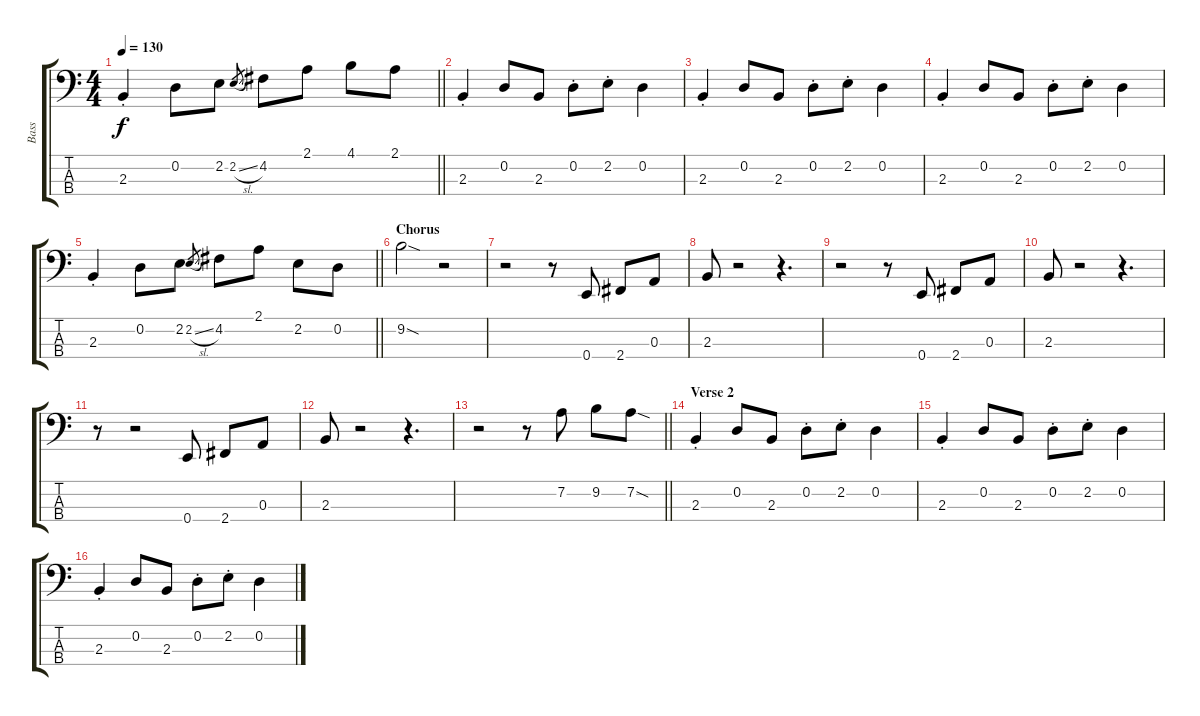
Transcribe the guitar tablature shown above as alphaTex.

\track ("Bass" "Bass") {instrument electricbassfinger}
\staff {score tabs}
\tuning (G2 D2 A1 E1) {hide}
\ts (4 4)
\tempo 130
\clef f4
\barLineRight lightlight
\ks c
2.3{st}.4{dy f} 0.2.8 2.2.8 2.2{sl}.8{gr} 4.2.8 2.1.8 4.1.8 2.1.8 |
2.3{st}.4 0.2.8 2.3.8 0.2{st}.8 2.2{st}.8 0.2.4 |
2.3{st}.4 0.2.8 2.3.8 0.2{st}.8 2.2{st}.8 0.2.4 |
2.3{st}.4 0.2.8 2.3.8 0.2{st}.8 2.2{st}.8 0.2.4 |
\barLineRight lightlight
2.3{st}.4 0.2.8 2.2.8 2.2{sl}.8{gr} 4.2.8 2.1.8 2.2.8 0.2.8 |
\section ("" "Chorus")
9.2{sod}.2 r.2 |
r.2 r.8 0.4.8 2.4.8 0.3.8 |
2.3.8 r.2 r.4{d} |
r.2 r.8 0.4.8 2.4.8 0.3.8 |
2.3.8 r.2 r.4{d} |
r.8 r.2 0.4.8 2.4.8 0.3.8 |
2.3.8 r.2 r.4{d} |
\barLineRight lightlight
r.2 r.8 7.2.8 9.2.8 7.2{sod}.8 |
\section ("" "Verse 2")
2.3{st}.4 0.2.8 2.3.8 0.2{st}.8 2.2{st}.8 0.2.4 |
2.3{st}.4 0.2.8 2.3.8 0.2{st}.8 2.2{st}.8 0.2.4 |
2.3{st}.4 0.2.8 2.3.8 0.2{st}.8 2.2{st}.8 0.2.4
